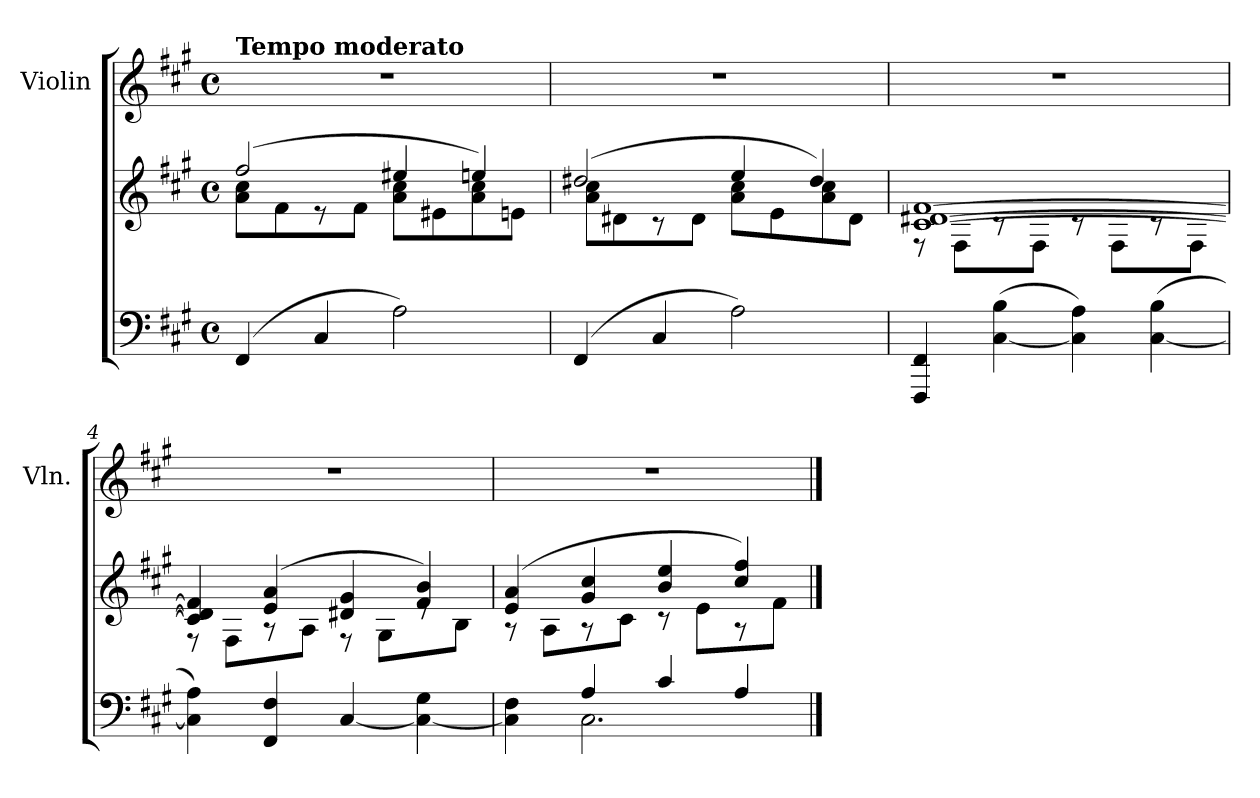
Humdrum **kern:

**kern	**kern	**dynam	**kern
*part2	*part2	*part2	*part1
*staff3	*staff2	*staff2/3	*staff1
*	*	*	*I"Violin
*	*	*	*I'Vln.
*clefF4	*clefG2	*	*clefG2
*k[f#c#g#]	*k[f#c#g#]	*	*k[f#c#g#]
*M4/4	*M4/4	*	*M4/4
*met(c)	*met(c)	*	*met(c)
=1	=1	=1	=1
*	*^	*	*
!	!	!	!	!LO:TX:a:B:t=Tempo moderato
(>4FF#/	(>2ff#/	8a\ 8cc#\L	.	1r
.	.	8f#\	.	.
4C#/	.	8r	.	.
.	.	8f#\J	.	.
2A\)	4ee#X/	8a\ 8cc#\L	.	.
.	.	8e#X\	.	.
.	4een/)	8a\ 8cc#\	.	.
.	.	8en\J	.	.
=2	=2	=2	=2	=2
(>4FF#/	(>2dd#X/	8a\ 8cc#\L	.	1r
.	.	8d#X\	.	.
4C#/	.	8r	.	.
.	.	8d#\J	.	.
2A\)	4ee/	8a\ 8cc#\L	.	.
.	.	8e\	.	.
.	4dd#/)	8a\ 8cc#\	.	.
.	.	8d#\J	.	.
!!LO:LB:g=z
=3	=3	=3	=3	=3
4FFF#/ 4FF#/	[1c# [1d#X [1f#	8r	.	1r
.	.	8F#\L	.	.
(>[4C#\ 4B\	.	8rc	.	.
.	.	8F#\J	.	.
4C#]\ 4A\)	.	8rc	.	.
!	!	!	!LO:DY:b	!
.	.	8F#\L	dim.	.
(>[4C#\ 4B\	.	8rc	.	.
.	.	8F#\J	.	.
=4	=4	=4	=4	=4
4C#]\ 4A\)	4c#]/ 4d#]/ 4f#]/	8r	.	1r
.	.	8F#\L	.	.
4FF#/ 4F#/	(>4e/ 4a/	8r	.	.
.	.	8A\J	.	.
[4C#/	4d#X/ 4g#/	8r	.	.
.	.	8G#\L	.	.
4C#_\ 4G#\	4f#/ 4b/)	8re	.	.
.	.	8B\J	.	.
=5	=5	=5	=5	=5
*^	*	*	*	*
!	!	!	!	!LO:DY:b	!
4C#]\ 4F#\	4ryy	(>4e/ 4a/	8r	cresc.	1r
.	.	.	8A\L	.	.
4A/	2.C#\	4g#/ 4cc#/	8r	.	.
.	.	.	8c#\J	.	.
4c#/	.	4b/ 4ee/	8r	.	.
.	.	.	8e\L	.	.
4A/	.	4cc#/ 4ff#/)	8r	.	.
.	.	.	8f#\J	.	.
*v	*v	*	*	*	*
*	*v	*v	*	*
==	==	==	==
*-	*-	*-	*-
